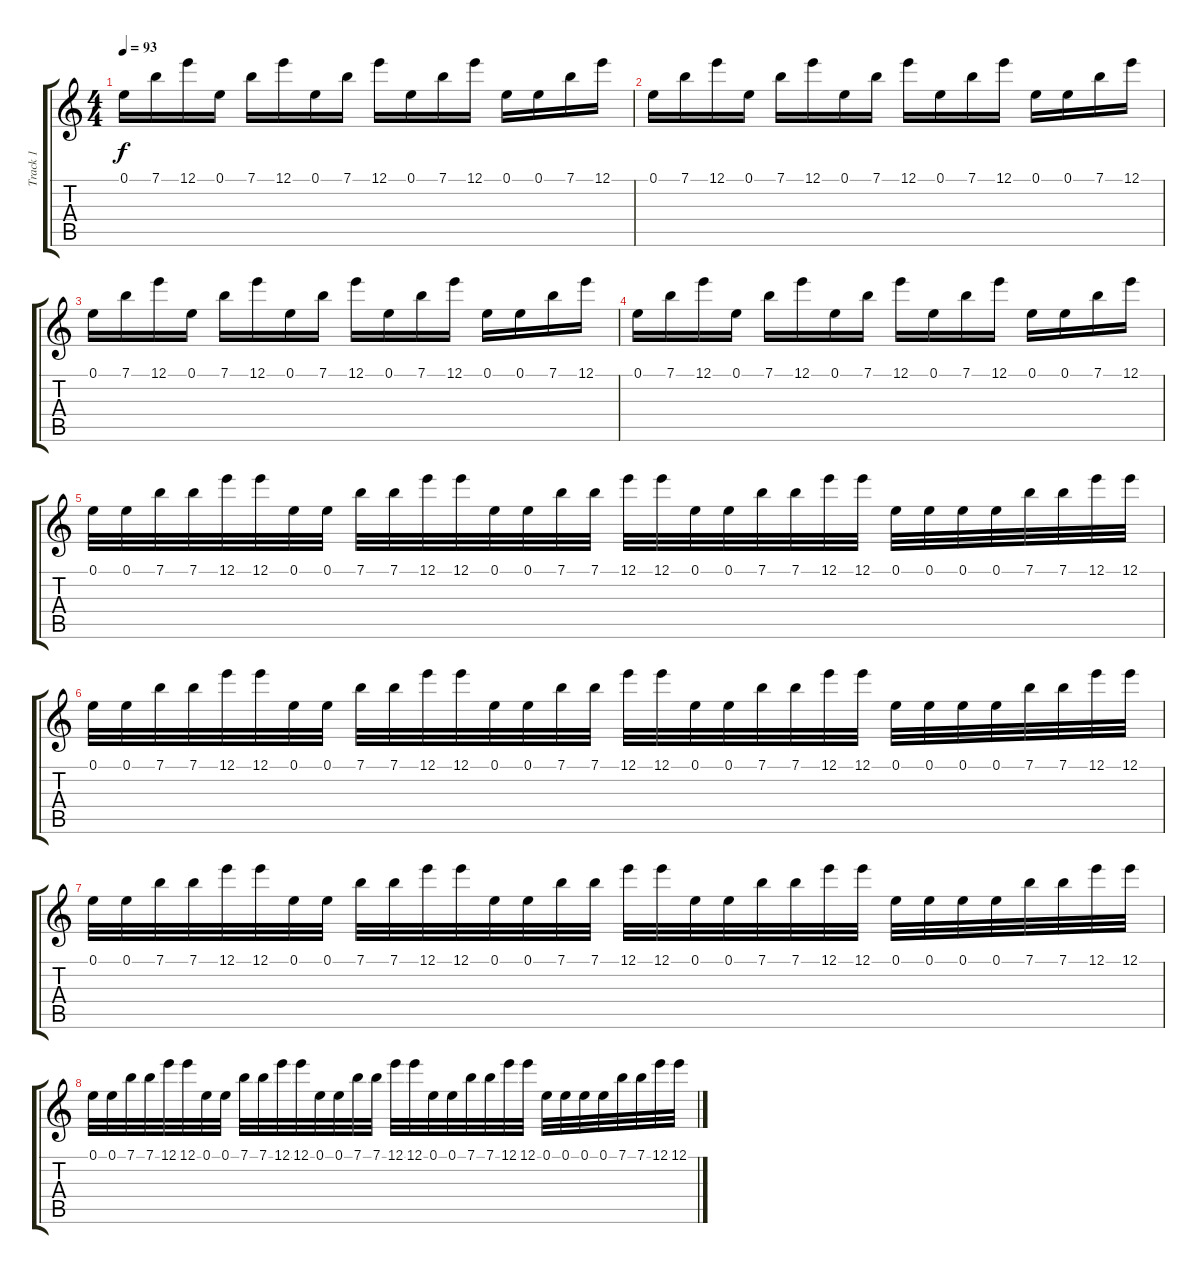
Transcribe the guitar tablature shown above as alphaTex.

\track ("Track 1" "Track 1") {instrument distortionguitar}
\staff {score tabs}
\tuning (E4 B3 G3 D3 A2 E2) {hide}
\ts (4 4)
\tempo 93
\clef g2
\ks c
0.1.16{dy f} 7.1.16 12.1.16 0.1.16 7.1.16 12.1.16 0.1.16 7.1.16 12.1.16 0.1.16 7.1.16 12.1.16 0.1.16 0.1.16 7.1.16 12.1.16 |
0.1.16 7.1.16 12.1.16 0.1.16 7.1.16 12.1.16 0.1.16 7.1.16 12.1.16 0.1.16 7.1.16 12.1.16 0.1.16 0.1.16 7.1.16 12.1.16 |
0.1.16 7.1.16 12.1.16 0.1.16 7.1.16 12.1.16 0.1.16 7.1.16 12.1.16 0.1.16 7.1.16 12.1.16 0.1.16 0.1.16 7.1.16 12.1.16 |
0.1.16 7.1.16 12.1.16 0.1.16 7.1.16 12.1.16 0.1.16 7.1.16 12.1.16 0.1.16 7.1.16 12.1.16 0.1.16 0.1.16 7.1.16 12.1.16 |
\section ("" "")
0.1.32 0.1.32 7.1.32 7.1.32 12.1.32 12.1.32 0.1.32 0.1.32 7.1.32 7.1.32 12.1.32 12.1.32 0.1.32 0.1.32 7.1.32 7.1.32 12.1.32 12.1.32 0.1.32 0.1.32 7.1.32 7.1.32 12.1.32 12.1.32 0.1.32 0.1.32 0.1.32 0.1.32 7.1.32 7.1.32 12.1.32 12.1.32 |
0.1.32 0.1.32 7.1.32 7.1.32 12.1.32 12.1.32 0.1.32 0.1.32 7.1.32 7.1.32 12.1.32 12.1.32 0.1.32 0.1.32 7.1.32 7.1.32 12.1.32 12.1.32 0.1.32 0.1.32 7.1.32 7.1.32 12.1.32 12.1.32 0.1.32 0.1.32 0.1.32 0.1.32 7.1.32 7.1.32 12.1.32 12.1.32 |
0.1.32 0.1.32 7.1.32 7.1.32 12.1.32 12.1.32 0.1.32 0.1.32 7.1.32 7.1.32 12.1.32 12.1.32 0.1.32 0.1.32 7.1.32 7.1.32 12.1.32 12.1.32 0.1.32 0.1.32 7.1.32 7.1.32 12.1.32 12.1.32 0.1.32 0.1.32 0.1.32 0.1.32 7.1.32 7.1.32 12.1.32 12.1.32 |
0.1.32 0.1.32 7.1.32 7.1.32 12.1.32 12.1.32 0.1.32 0.1.32 7.1.32 7.1.32 12.1.32 12.1.32 0.1.32 0.1.32 7.1.32 7.1.32 12.1.32 12.1.32 0.1.32 0.1.32 7.1.32 7.1.32 12.1.32 12.1.32 0.1.32 0.1.32 0.1.32 0.1.32 7.1.32 7.1.32 12.1.32 12.1.32
